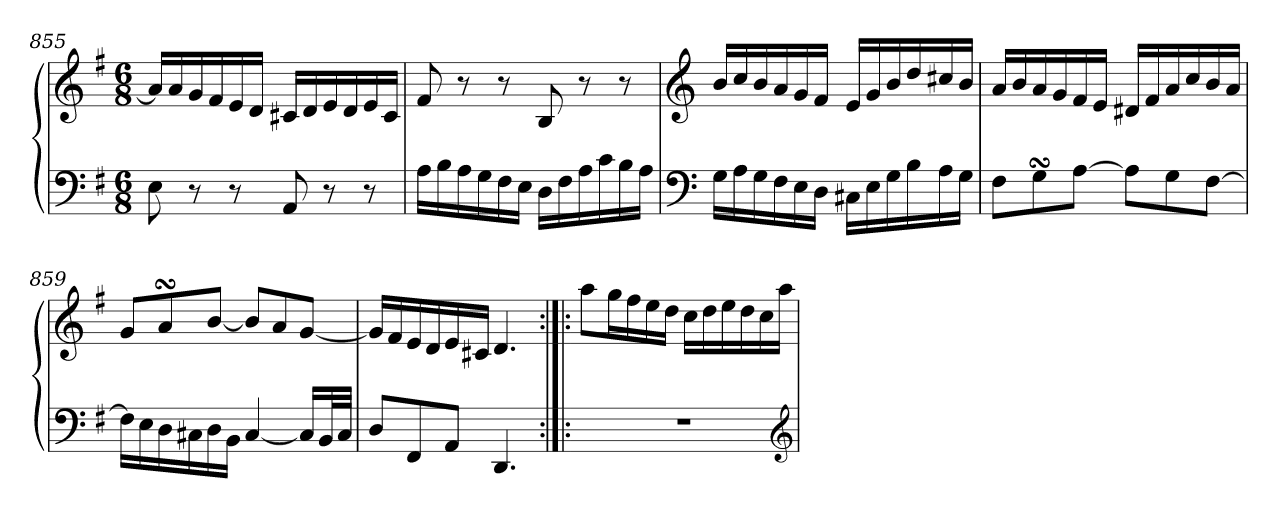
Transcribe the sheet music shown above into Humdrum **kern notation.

**kern	**kern
*part1	*part1
*staff2	*staff1
*clefF4	*clefG2
*k[f#]	*k[f#]
*G:	*G:
*M6/8	*M6/8
=855	=855
8E\	16a/LL]
.	16a/
8r	16g/
.	16f#/
8r	16e/
.	16d/JJ
8AA/	16c#X/LL
.	16d/
8r	16e/
.	16d/
8r	16e/
.	16c#/JJ
=856	=856
16A\LL	8f#/
16B\	.
16A\	8r
16G\	.
16F#\	8r
16E\JJ	.
16D\LL	8B/
16F#\	.
16A\	8r
16c\	.
16B\	8r
16A\JJ	.
!!LO:LB:g=z
=857	=857
*clefF4	*clefG2
16G\LL	16b/LL
16A\	16cc/
16G\	16b/
16F#\	16a/
16E\	16g/
16D\JJ	16f#/JJ
16C#X\LL	16e/LL
16E\	16g/
16G\	16b/
16B\	16dd/
16A\	16cc#X/
16G\JJ	16b/JJ
=858	=858
8F#\L	16a/LL
.	16b/
8GsSSs\	16a/
.	16g/
[8A\J	16f#/
.	16e/JJ
8A\L]	16d#X/LL
.	16f#/
8G\	16a/
.	16cc/
[8F#\J	16b/
.	16a/JJ
=859	=859
16F#\LL]	8g/L
16E\	.
16D\	8asSSS/
16C#X\	.
16D\	[8b/J
16BB\JJ	.
[4C#/	8b/L]
.	8a/
16C#/LL]	[8g/J
32BB/L	.
32C#/JJJ	.
=860	=860
8D/L	16g/LL]
.	16f#/
8FF#/	16e/
.	16d/
8AA/J	16e/
.	16c#X/JJ
4.DD/	4.d/
!!LO:PB:g=z
=861:|!|:	=861:|!|:
2.r	8aa\L
.	16gg\L
.	16ff#\
.	16ee\
.	16dd\JJ
.	16cc\LL
.	16dd\
.	16ee\
.	16dd\
.	16cc\
.	16aa\JJ
*clefG2	*
=	=
*-	*-
